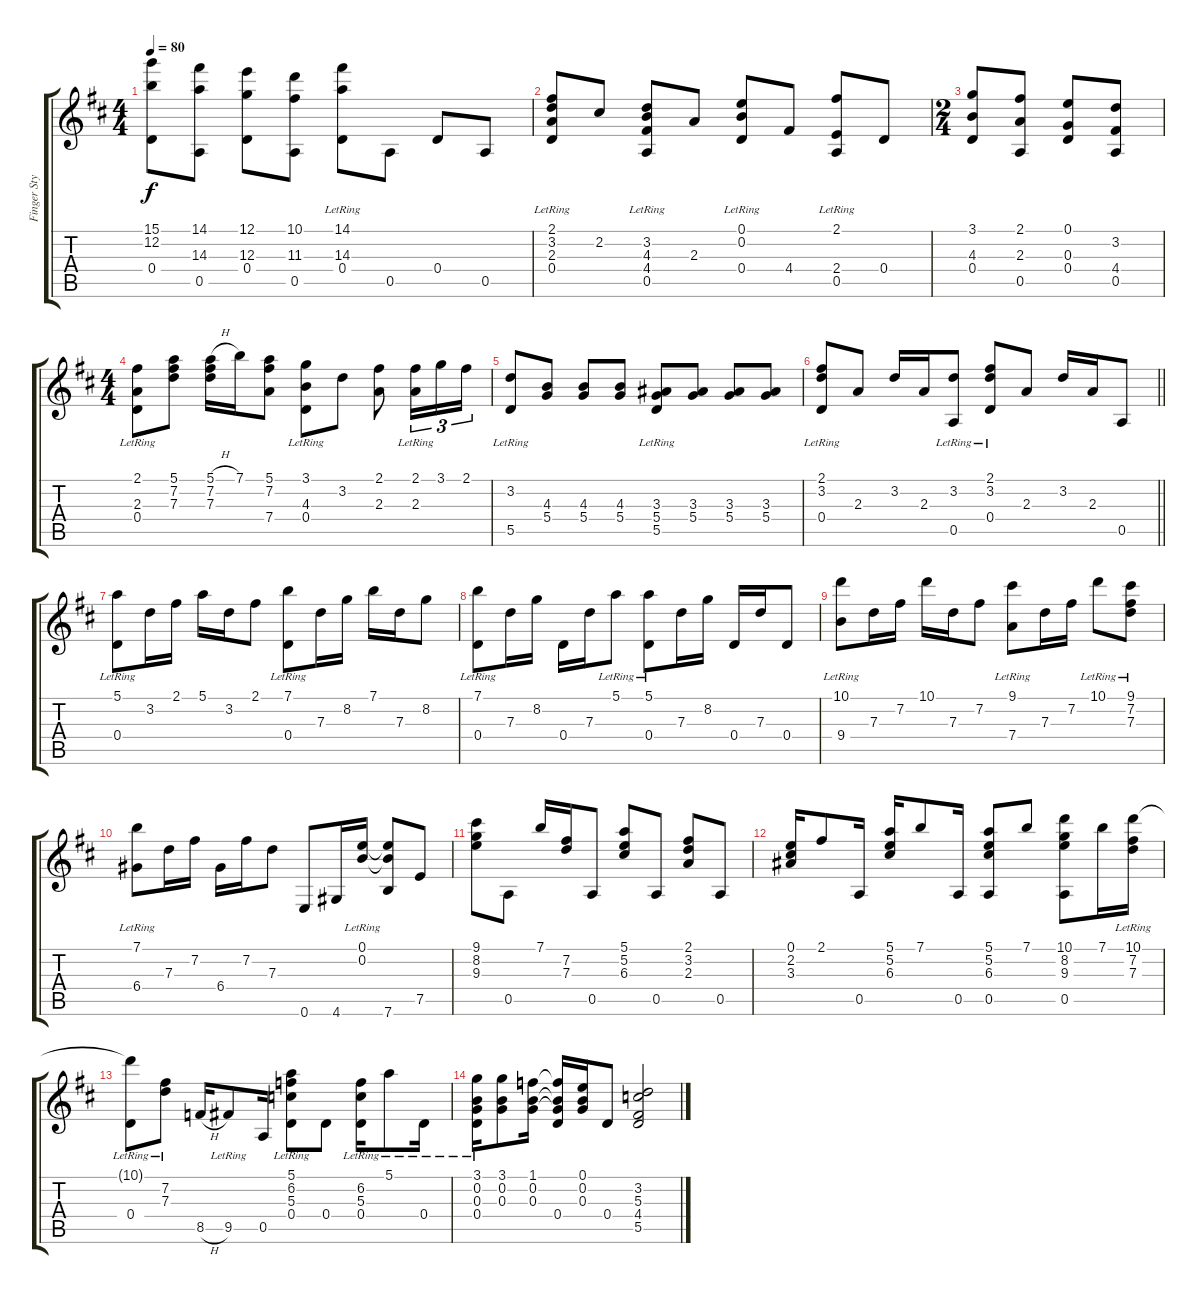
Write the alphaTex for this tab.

\track ("Finger Style Guitar" "Finger Sty") {instrument acousticguitarsteel}
\staff {score tabs}
\tuning (E4 B3 G3 D3 A2 E2) {hide}
\ts (4 4)
\tempo 80
\clef g2
\ks d
(15.1 12.2 0.4).8{dy f} (14.1 14.3 0.5).8 (12.1 12.3 0.4).8 (10.1 11.3 0.5).8 (14.1{lr} 14.3{lr} 0.4).8 0.5.8 0.4.8 0.5.8 |
(2.1 3.2 2.3 0.4{lr}).8 2.2.8 (3.2 4.3 4.4{lr} 0.5{lr}).8 2.3.8 (0.1 0.2 0.4{lr}).8 4.4.8 (2.1{lr} 2.4 0.5{lr}).8 0.4.8 |
\ts (2 4)
(3.1 4.3 0.4).8 (2.1 2.3 0.5).8 (0.1 0.3 0.4).8 (3.2 4.4 0.5).8 |
\ts (4 4)
(2.1 2.3 0.4{lr}).8 (5.1 7.2 7.3).8 (5.1{h} 7.2 7.3).16 7.1.16 (5.1 7.2 7.4).8 (3.1 4.3 0.4{lr}).8 3.2.8 (2.1 2.3).8 (2.1 2.3{lr}).16{tu (3 2)} 3.1.16{tu (3 2)} 2.1.16{tu (3 2)} |
(3.2{lr} 5.5{lr}).8 (4.3 5.4).8 (4.3 5.4).8 (4.3 5.4).8 (3.3 5.4 5.5{lr}).8 (3.3 5.4).8 (3.3 5.4).8 (3.3 5.4).8 |
\barLineRight lightlight
(2.1{lr} 3.2 0.4{lr}).8 2.3.8 3.2.16 2.3.16 (3.2 0.5{lr}).8 (2.1{lr} 3.2 0.4{lr}).8 2.3.8 3.2.16 2.3.16 0.5.8 |
(5.1{lr} 0.4).8 3.2.16 2.1.16 5.1.16 3.2.16 2.1.8 (7.1{lr} 0.4).8 7.3.16 8.2.16 7.1.16 7.3.16 8.2.8 |
(7.1{lr} 0.4).8 7.3.16 8.2.16 0.4.16 7.3.16 5.1{lr}.8 (5.1{lr} 0.4).8 7.3.16 8.2.16 0.4.16 7.3.16 0.4.8 |
(10.1{lr} 9.4).8 7.3.16 7.2.16 10.1.16 7.3.16 7.2.8 (9.1{lr} 7.4).8 7.3.16 7.2.16 10.1{lr}.8 (9.1{lr} 7.2 7.3).8 |
(7.1{lr} 6.4).8 7.3.16 7.2.16 6.4.16 7.2.16 7.3.8 0.6.8 4.6.16 (0.1{lr} 0.2{lr}).16 (0.1{t} 0.2{t} 7.6).8 7.5.8 |
(9.1 8.2 9.3).8 0.5.8 7.1.16 (7.2 7.3).16 0.5.8 (5.1 5.2 6.3).8 0.5.8 (2.1 3.2 2.3).8 0.5.8 |
(0.1 2.2 3.3).16 2.1.8 0.5.16 (5.1 5.2 6.3).16 7.1.8 0.5.16 (5.1 5.2 6.3 0.5).8 7.1.8 (10.1 8.2 9.3 0.5).8 7.1.16 (10.1{lr} 7.2 7.3).16 |
(10.1{t} 0.4{lr}).8 (7.2{lr} 7.3{lr}).8 8.5{h}.16 9.5{lr}.8 0.5.16 (5.1{lr} 6.2 5.3{lr} 0.4).8 0.4.8 (6.2 5.3{lr} 0.4{lr}).16 5.1{lr}.8 0.4{lr}.16 |
(3.1 0.2{lr} 0.3{lr} 0.4{lr}).16 (3.1 0.2 0.3).8 (1.1 0.2 0.3).16 (1.1{t} 0.2{t} 0.3{t} 0.4).16 (0.1 0.2 0.3).16 0.4.8 (3.2 5.3 4.4 5.5).2
